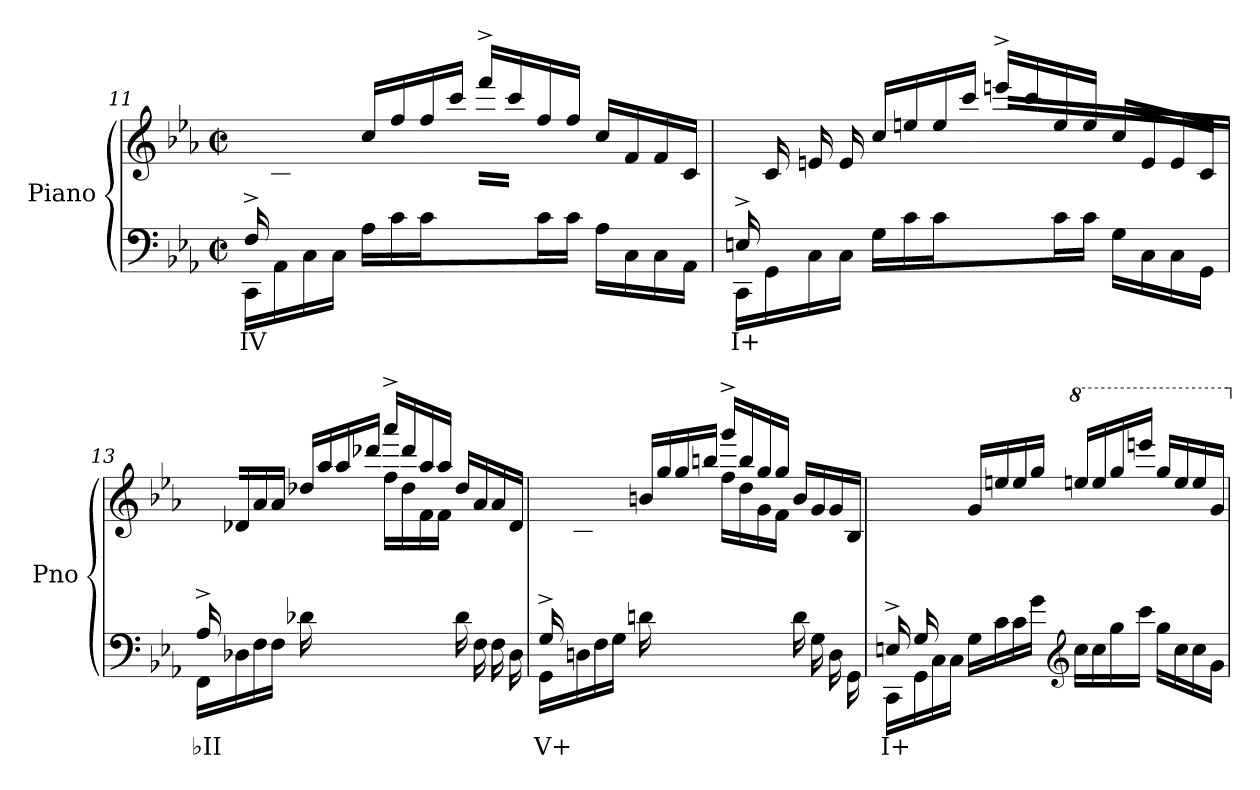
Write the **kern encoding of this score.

**kern	**text	**kern
*part1	*part1	*part1
*staff2	*staff2	*staff1
*I"Piano	*	*
*I'Pno	*	*
!!LO:LB:g=z
*clefF4	*	*clefG2
*k[b-e-a-]	*	*k[b-e-a-]
*M4/4	*	*M4/4
*met(c|)	*	*met(c|)
=11	=11	=11
*^	*	*
!	!	!LO:LY:b	!
*	*	*	*^
(>16F^/LL	16CC\LL	IV	16ryy	4..ryy
2...ryy	16AA-\	.	16c/	.
.	16C\	.	16f/	.
.	16C\JJ	.	16f/JJ	.
.	16A-\LL	.	16cc/LL	.
.	16c\	.	16ff/	.
.	16c\	.	16ff/	.
.	8.ryy	.	16ccc/JJ	16a-\JJ
.	.	.	16fff^/LL	16cc\LL
.	.	.	16ccc/	16a-\
.	16c\	.	16ff/	4.ryy
.	16c\JJ	.	16ff/JJ	.
.	16A-\LL	.	16cc/LL	.
.	16C\	.	16f/	.
.	16C\	.	16f/	.
.	16AA-\JJ	.	16c/JJ)	.
!!LO:LB:g=z	!!
=12	=12	=12	=12	=12
!	!	!LO:LY:b	!	!
(>16En^/LL	16CC\LL	I+	16ryy	4..ryy
2...ryy	16GG\	.	16c/	.
.	16C\	.	16en/	.
.	16C\JJ	.	16e/JJ	.
.	16G\LL	.	16cc/LL	.
.	16c\	.	16een/	.
.	16c\	.	16ee/	.
.	8.ryy	.	16ccc/JJ	16g\JJ
.	.	.	16eeen^/LL	16cc\LL
.	.	.	16ccc/	16g\
.	16c\	.	16ee/	4.ryy
.	16c\JJ	.	16ee/JJ	.
.	16G\LL	.	16cc/LL	.
.	16C\	.	16e/	.
.	16C\	.	16e/	.
.	16GG\JJ	.	16c/JJ)	.
=13	=13	=13	=13	=13
!	!	!LO:LY:b	!	!
(>16A-^/LL	16FF\LL	♭II	16ryy	16ryy
*	*	*	*v	*v
2...ryy	16D-X\	.	16d-X/
.	16F\	.	16a-/
.	16F\JJ	.	16a-/JJ
.	16d-X\LL	.	16dd-X/LL
*	*	*	*^
.	4..ryy	.	16aa-/	16f\
.	.	.	16aa-/	16f\
.	.	.	16ddd-X/JJ	16dd-X\JJ
.	.	.	16aaa-^/LL	16ff\LL
.	.	.	16ddd-/	16dd-\
.	.	.	16aa-/	16f\
.	.	.	16aa-/JJ	16f\JJ
.	16d-\LL	.	16dd-/LL	4ryy
.	16F\	.	16a-/	.
.	16F\	.	16a-/	.
.	16D-\JJ	.	16d-/JJ)	.
!!LO:LB:g=z	!!
=14	=14	=14	=14	=14
!	!	!LO:LY:b	!	!
(>16G^/LL	16GG\LL	V+	16ryy	16ryy
*	*	*	*v	*v
2...ryy	16Dn\	.	16Bn/
.	16F\	.	16g/
.	16G\JJ	.	16g/JJ
.	16dn\LL	.	16bn/LL
*	*	*	*^
.	4..ryy	.	16gg/	16f\
.	.	.	16gg/	16g\
.	.	.	16bbn/JJ	16ddn\JJ
.	.	.	16ggg^/LL	16ff\LL
.	.	.	16bb/	16dd\
.	.	.	16gg/	16g\
.	.	.	16gg/JJ	16f\JJ
.	16d\LL	.	16b/LL	4ryy
.	16G\	.	16g/	.
.	16D\	.	16g/	.
.	16GG\JJ	.	16B/JJ)	.
*	*	*	*v	*v
!!LO:PB:g=z
=15	=15	=15	=15
!	!	!LO:LY:b	!
16En^/LL	16CC\LL	I+	8ryy
16G/	16GG\	.	.
2..ryy	16C\	.	16en/
.	16C\JJ	.	16e/JJ
.	16G\LL	.	16g/LL
.	16c\	.	16een/
.	16c\	.	16ee/
.	16g\JJ	.	16gg/JJ
*clefG2	*	*	*
*	*	*	*8va
.	16cc\LL	.	16eeen/LL
.	16cc\	.	16eee/
.	16gg\	.	16ggg/
.	16ccc\JJ	.	16eeeen/JJ
.	16gg\LL	.	16ggg/LL
.	16cc\	.	16eee/
.	16cc\	.	16eee/
.	16g\JJ	.	16gg/JJ
*	*	*	*X8va
*v	*v	*	*
=	=	=
*-	*-	*-
